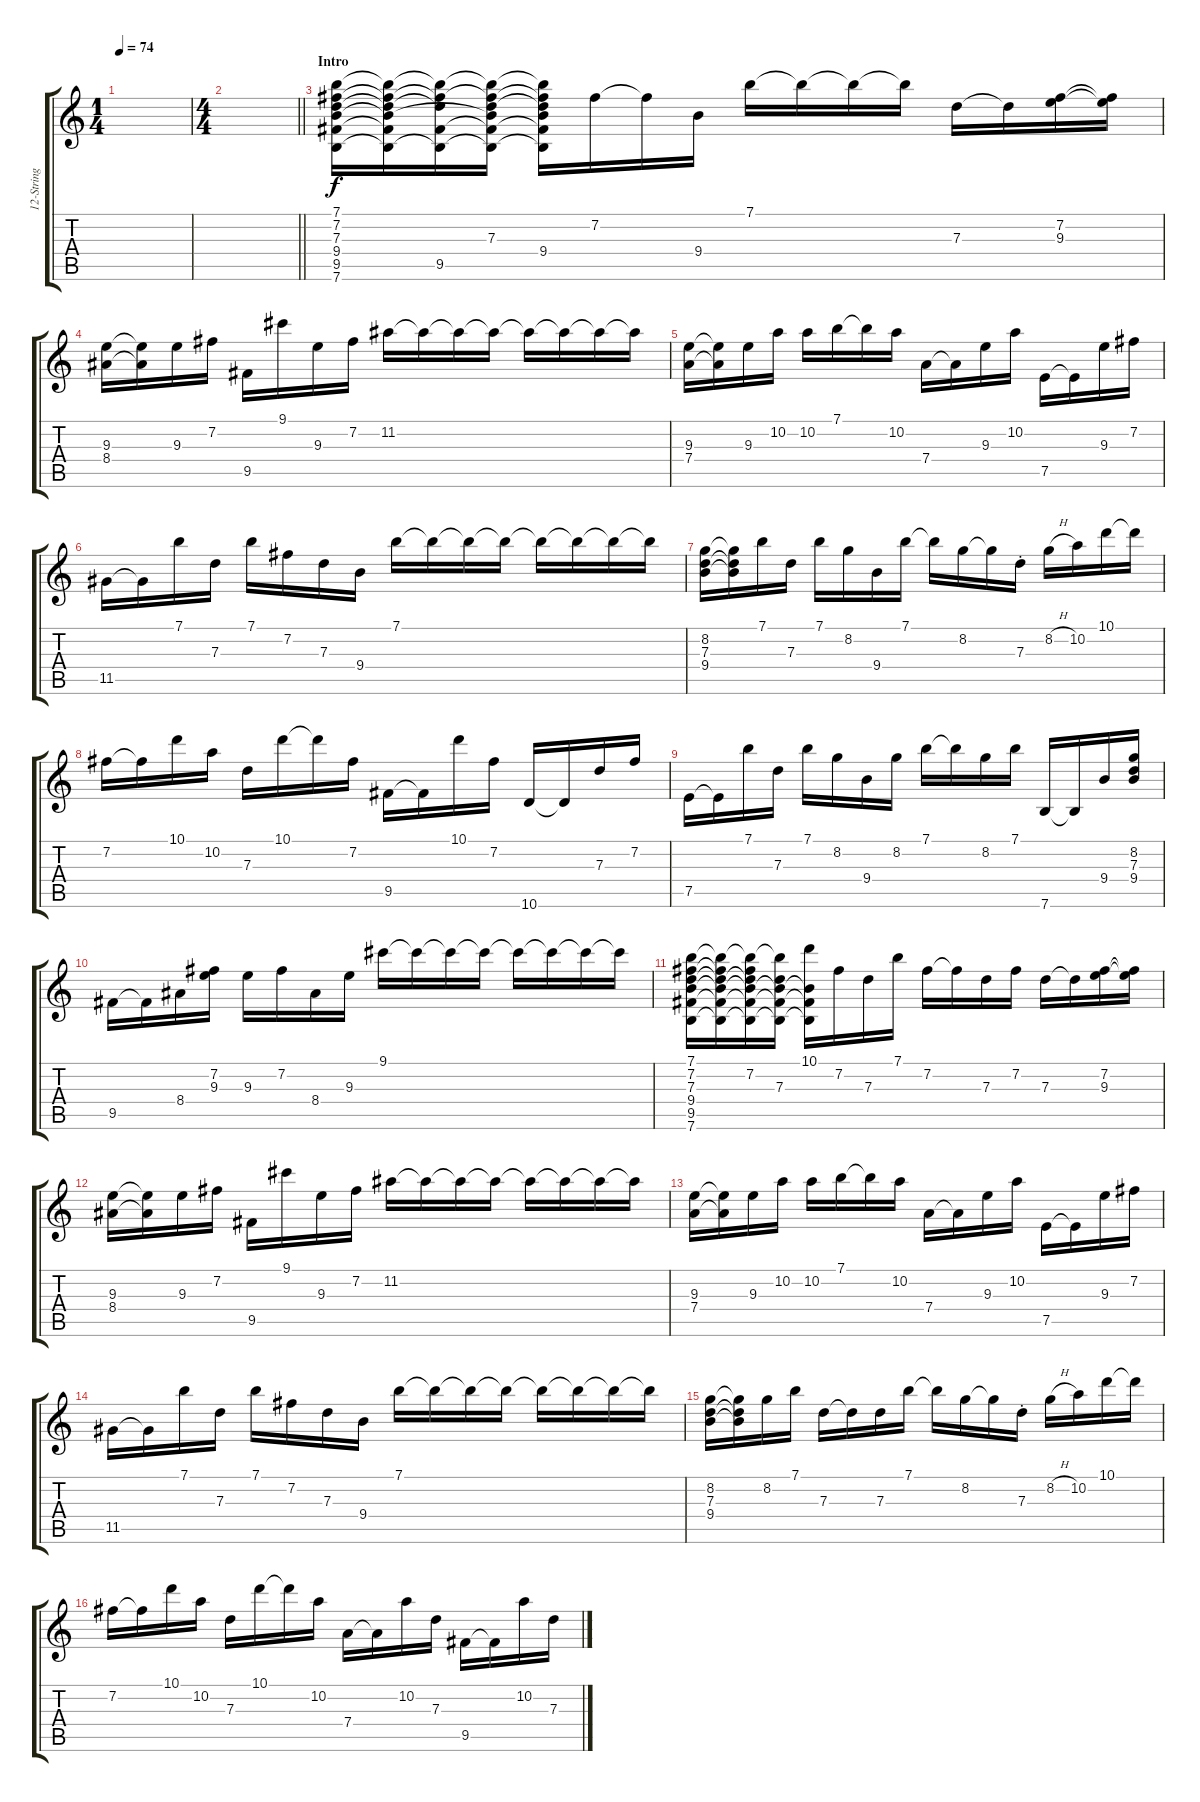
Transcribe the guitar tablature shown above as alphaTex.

\track ("12-String Acoustic" "12-String ") {instrument acousticguitarsteel}
\staff {score tabs}
\tuning (E4 B3 G3 D3 A2 E2) {hide}
\ts (1 4)
\tempo 74
\clef g2
\ks c
|
\ts (4 4)
\barLineRight lightlight
|
\section ("" "Intro")
(7.1 7.2 7.3 9.4 9.5 7.6).16 (7.1{t} 7.2{t} 7.3{t} 9.4{t} 9.5{t} 7.6{t}).16 (7.1{t} 7.2{t} 7.3{t} 9.5 7.6{t}).16 (7.1{t} 7.2{t} 7.3 9.4{t} 9.5{t} 7.6{t}).16 (7.1{t} 7.2{t} 7.3{t} 9.4 9.5{t} 7.6{t}).16 7.2.16 7.2{t}.16 9.4.16 7.1.16 7.1{t}.16 7.1{t}.16 7.1{t}.16 7.3.16 7.3{t}.16 (7.2 9.3).16 (7.2{t} 9.3{t}).16 |
(9.3 8.4).16 (9.3{t} 8.4{t}).16 9.3.16 7.2.16 9.5.16 9.1.16 9.3.16 7.2.16 11.2.16 11.2{t}.16 11.2{t}.16 11.2{t}.16 11.2{t}.16 11.2{t}.16 11.2{t}.16 11.2{t}.16 |
(9.3 7.4).16 (9.3{t} 7.4{t}).16 9.3.16 10.2.16 10.2.16 7.1.16 7.1{t}.16 10.2.16 7.4.16 7.4{t}.16 9.3.16 10.2.16 7.5.16 7.5{t}.16 9.3.16 7.2.16 |
11.5.16 11.5{t}.16 7.1.16 7.3.16 7.1.16 7.2.16 7.3.16 9.4.16 7.1.16 7.1{t}.16 7.1{t}.16 7.1{t}.16 7.1{t}.16 7.1{t}.16 7.1{t}.16 7.1{t}.16 |
(8.2 7.3 9.4).16 (8.2{t} 7.3{t} 9.4{t}).16 7.1.16 7.3.16 7.1.16 8.2.16 9.4.16 7.1.16 7.1{t}.16 8.2.16 8.2{t}.16 7.3{st}.16 8.2{h}.16 10.2.16 10.1.16 10.1{t}.16 |
7.2.16 7.2{t}.16 10.1.16 10.2.16 7.3.16 10.1.16 10.1{t}.16 7.2.16 9.5.16 9.5{t}.16 10.1.16 7.2.16 10.6.16 10.6{t}.16 7.3.16 7.2.16 |
7.5.16 7.5{t}.16 7.1.16 7.3.16 7.1.16 8.2.16 9.4.16 8.2.16 7.1.16 7.1{t}.16 8.2.16 7.1.16 7.6.16 7.6{t}.16 9.4.16 (8.2 7.3 9.4).16 |
9.5.16 9.5{t}.16 8.4.16 (7.2 9.3).16 9.3.16 7.2.16 8.4.16 9.3.16 9.1.16 9.1{t}.16 9.1{t}.16 9.1{t}.16 9.1{t}.16 9.1{t}.16 9.1{t}.16 9.1{t}.16 |
(7.1 7.2 7.3 9.4 9.5 7.6).16 (7.1{t} 7.2{t} 7.3{t} 9.4{t} 9.5{t} 7.6{t}).16 (7.1{t} 7.2 7.3{t} 9.4{t} 9.5{t} 7.6{t}).16 (7.1{t} 7.3 9.4{t} 9.5{t} 7.6{t}).16 (10.1 9.4{t} 9.5{t} 7.6{t}).16 7.2.16 7.3.16 7.1.16 7.2.16 7.2{t}.16 7.3.16 7.2.16 7.3.16 7.3{t}.16 (7.2 9.3).16 (7.2{t} 9.3{t}).16 |
(9.3 8.4).16 (9.3{t} 8.4{t}).16 9.3.16 7.2.16 9.5.16 9.1.16 9.3.16 7.2.16 11.2.16 11.2{t}.16 11.2{t}.16 11.2{t}.16 11.2{t}.16 11.2{t}.16 11.2{t}.16 11.2{t}.16 |
(9.3 7.4).16 (9.3{t} 7.4{t}).16 9.3.16 10.2.16 10.2.16 7.1.16 7.1{t}.16 10.2.16 7.4.16 7.4{t}.16 9.3.16 10.2.16 7.5.16 7.5{t}.16 9.3.16 7.2.16 |
11.5.16 11.5{t}.16 7.1.16 7.3.16 7.1.16 7.2.16 7.3.16 9.4.16 7.1.16 7.1{t}.16 7.1{t}.16 7.1{t}.16 7.1{t}.16 7.1{t}.16 7.1{t}.16 7.1{t}.16 |
(8.2 7.3 9.4).16 (8.2{t} 7.3{t} 9.4{t}).16 8.2.16 7.1.16 7.3.16 7.3{t}.16 7.3.16 7.1.16 7.1{t}.16 8.2.16 8.2{t}.16 7.3{st}.16 8.2{h}.16 10.2.16 10.1.16 10.1{t}.16 |
7.2.16 7.2{t}.16 10.1.16 10.2.16 7.3.16 10.1.16 10.1{t}.16 10.2.16 7.4.16 7.4{t}.16 10.2.16 7.3.16 9.5.16 9.5{t}.16 10.2.16 7.3.16
